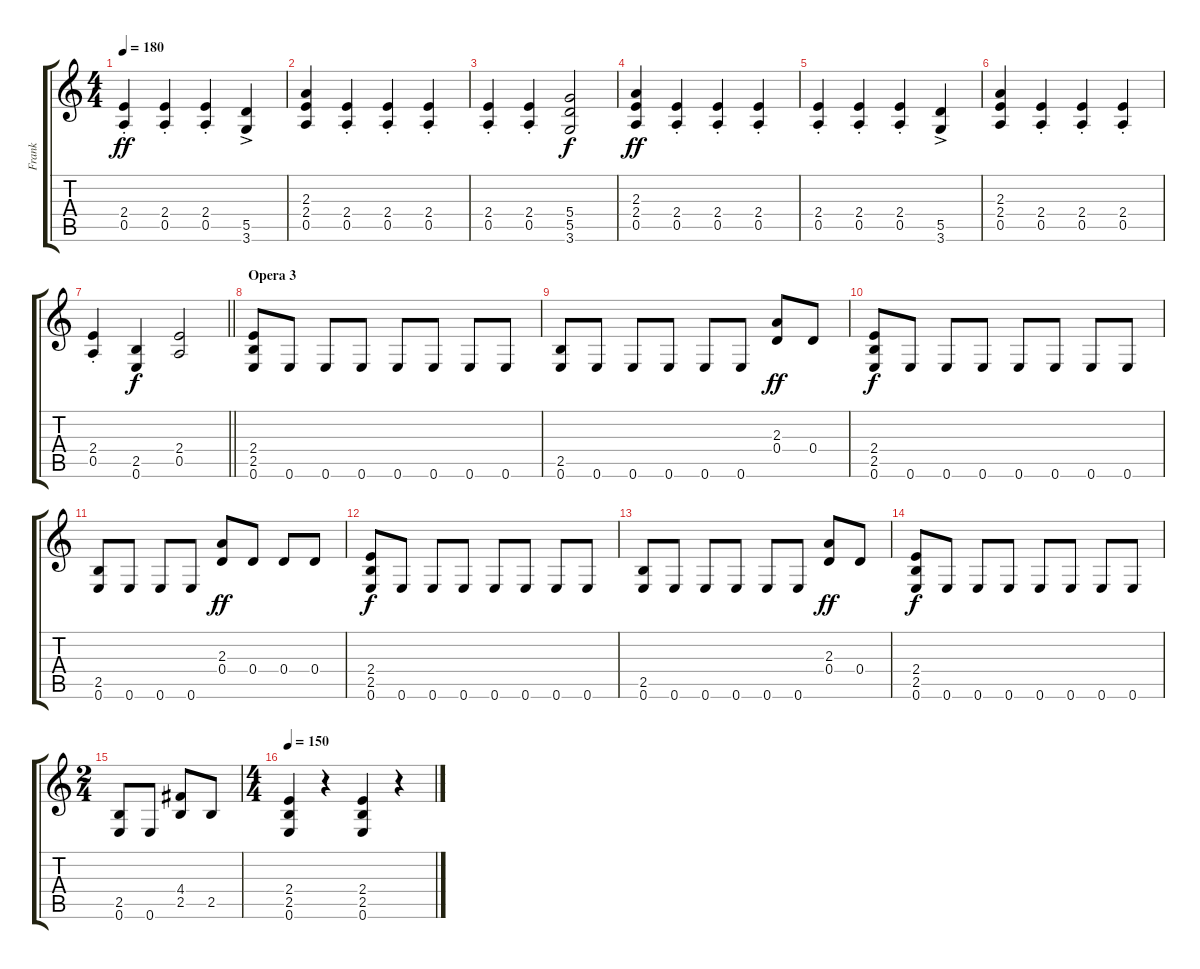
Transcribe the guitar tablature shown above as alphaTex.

\track ("Frank" "Frank") {instrument acousticguitarsteel}
\staff {score tabs}
\tuning (E4 B3 G3 D3 A2 E2) {hide}
\ts (4 4)
\tempo 180
\clef g2
\ks c
(2.4{st} 0.5{st}).4{dy ff} (2.4{st} 0.5{st}).4 (2.4{st} 0.5{st}).4 (5.5{ac} 3.6{ac}).4 |
(2.3 2.4 0.5).4 (2.4{st} 0.5{st}).4 (2.4{st} 0.5{st}).4 (2.4{st} 0.5{st}).4 |
(2.4{st} 0.5{st}).4 (2.4{st} 0.5{st}).4 (5.4 5.5 3.6).2{dy f} |
(2.3 2.4 0.5).4{dy ff} (2.4{st} 0.5{st}).4 (2.4{st} 0.5{st}).4 (2.4{st} 0.5{st}).4 |
(2.4{st} 0.5{st}).4 (2.4{st} 0.5{st}).4 (2.4{st} 0.5{st}).4 (5.5{ac} 3.6{ac}).4 |
(2.3 2.4 0.5).4 (2.4{st} 0.5{st}).4 (2.4{st} 0.5{st}).4 (2.4{st} 0.5{st}).4 |
\barLineRight lightlight
(2.4{st} 0.5{st}).4 (2.5 0.6).4{dy f} (2.4 0.5).2 |
\section ("" "Opera 3")
(2.4 2.5 0.6).8 0.6.8 0.6.8 0.6.8 0.6.8 0.6.8 0.6.8 0.6.8 |
(2.5 0.6).8 0.6.8 0.6.8 0.6.8 0.6.8 0.6.8 (2.3 0.4).8{dy ff} 0.4.8 |
(2.4 2.5 0.6).8{dy f} 0.6.8 0.6.8 0.6.8 0.6.8 0.6.8 0.6.8 0.6.8 |
(2.5 0.6).8 0.6.8 0.6.8 0.6.8 (2.3 0.4).8{dy ff} 0.4.8 0.4.8 0.4.8 |
(2.4 2.5 0.6).8{dy f} 0.6.8 0.6.8 0.6.8 0.6.8 0.6.8 0.6.8 0.6.8 |
(2.5 0.6).8 0.6.8 0.6.8 0.6.8 0.6.8 0.6.8 (2.3 0.4).8{dy ff} 0.4.8 |
(2.4 2.5 0.6).8{dy f} 0.6.8 0.6.8 0.6.8 0.6.8 0.6.8 0.6.8 0.6.8 |
\ts (2 4)
(2.5 0.6).8 0.6.8 (4.4 2.5).8 2.5.8 |
\ts (4 4)
\tempo 150
(2.4 2.5 0.6).4 r.4 (2.4 2.5 0.6).4 r.4
